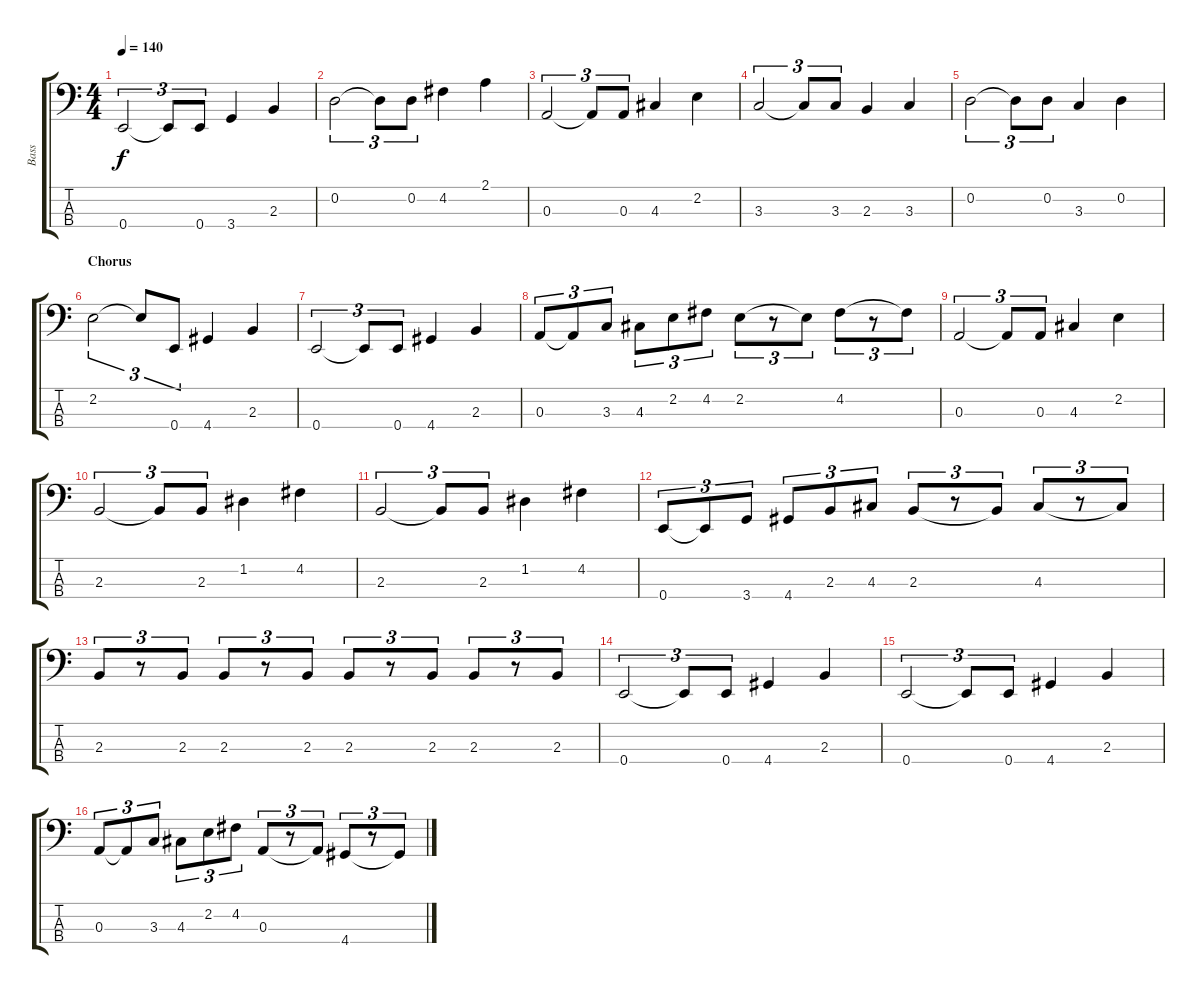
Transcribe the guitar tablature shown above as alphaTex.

\track ("Bass" "Bass") {instrument electricbasspick}
\staff {score tabs}
\tuning (G2 D2 A1 E1) {hide}
\ts (4 4)
\tempo 140
\clef f4
\ks c
0.4.2{tu (3 2) dy f} 0.4{t}.8{tu (3 2)} 0.4.8{tu (3 2)} 3.4.4 2.3.4 |
0.2.2{tu (3 2)} 0.2{t}.8{tu (3 2)} 0.2.8{tu (3 2)} 4.2.4 2.1.4 |
0.3.2{tu (3 2)} 0.3{t}.8{tu (3 2)} 0.3.8{tu (3 2)} 4.3.4 2.2.4 |
3.3.2{tu (3 2)} 3.3{t}.8{tu (3 2)} 3.3.8{tu (3 2)} 2.3.4 3.3.4 |
0.2.2{tu (3 2)} 0.2{t}.8{tu (3 2)} 0.2.8{tu (3 2)} 3.3.4 0.2.4 |
\section ("" "Chorus")
2.2.2{tu (3 2)} 2.2{t}.8{tu (3 2)} 0.4.8{tu (3 2)} 4.4.4 2.3.4 |
0.4.2{tu (3 2)} 0.4{t}.8{tu (3 2)} 0.4.8{tu (3 2)} 4.4.4 2.3.4 |
0.3.8{tu (3 2)} 0.3{t}.8{tu (3 2)} 3.3.8{tu (3 2)} 4.3.8{tu (3 2)} 2.2.8{tu (3 2)} 4.2.8{tu (3 2)} 2.2.8{tu (3 2)} r.8{tu (3 2)} 2.2{t}.8{tu (3 2)} 4.2.8{tu (3 2)} r.8{tu (3 2)} 4.2{t}.8{tu (3 2)} |
0.3.2{tu (3 2)} 0.3{t}.8{tu (3 2)} 0.3.8{tu (3 2)} 4.3.4 2.2.4 |
2.3.2{tu (3 2)} 2.3{t}.8{tu (3 2)} 2.3.8{tu (3 2)} 1.2.4 4.2.4 |
2.3.2{tu (3 2)} 2.3{t}.8{tu (3 2)} 2.3.8{tu (3 2)} 1.2.4 4.2.4 |
0.4.8{tu (3 2)} 0.4{t}.8{tu (3 2)} 3.4.8{tu (3 2)} 4.4.8{tu (3 2)} 2.3.8{tu (3 2)} 4.3.8{tu (3 2)} 2.3.8{tu (3 2)} r.8{tu (3 2)} 2.3{t}.8{tu (3 2)} 4.3.8{tu (3 2)} r.8{tu (3 2)} 4.3{t}.8{tu (3 2)} |
2.3.8{tu (3 2)} r.8{tu (3 2)} 2.3.8{tu (3 2)} 2.3.8{tu (3 2)} r.8{tu (3 2)} 2.3.8{tu (3 2)} 2.3.8{tu (3 2)} r.8{tu (3 2)} 2.3.8{tu (3 2)} 2.3.8{tu (3 2)} r.8{tu (3 2)} 2.3.8{tu (3 2)} |
0.4.2{tu (3 2)} 0.4{t}.8{tu (3 2)} 0.4.8{tu (3 2)} 4.4.4 2.3.4 |
0.4.2{tu (3 2)} 0.4{t}.8{tu (3 2)} 0.4.8{tu (3 2)} 4.4.4 2.3.4 |
0.3.8{tu (3 2)} 0.3{t}.8{tu (3 2)} 3.3.8{tu (3 2)} 4.3.8{tu (3 2)} 2.2.8{tu (3 2)} 4.2.8{tu (3 2)} 0.3.8{tu (3 2)} r.8{tu (3 2)} 0.3{t}.8{tu (3 2)} 4.4.8{tu (3 2)} r.8{tu (3 2)} 4.4{t}.8{tu (3 2)}
